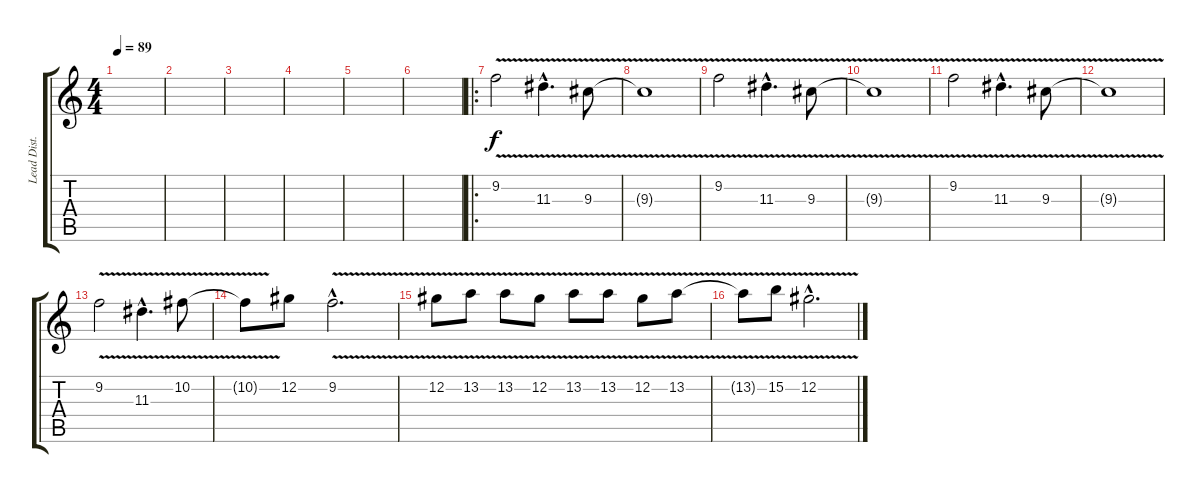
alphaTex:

\track ("Lead Dist." "Lead Dist.") {instrument distortionguitar}
\staff {score tabs}
\tuning (Db4 Ab3 E3 B2 Gb2 Db2) {hide}
\ts (4 4)
\tempo 89
\clef g2
\ks c
|
|
|
|
|
|
\ro
9.2{v}.2 11.3{v hac}.4{d} 9.3{v}.8 |
9.3{t}.1 |
9.2{v}.2 11.3{v hac}.4{d} 9.3{v}.8 |
9.3{t}.1 |
9.2{v}.2 11.3{v hac}.4{d} 9.3{v}.8 |
9.3{t}.1 |
9.2{v}.2 11.3{v hac}.4{d} 10.2{v}.8 |
10.2{t}.8 12.2.8 9.2{v hac}.2{d} |
12.2{v}.8 13.2{v}.8 13.2{v}.8 12.2{v}.8 13.2{v}.8 13.2{v}.8 12.2{v}.8 13.2{v}.8 |
13.2{t}.8 15.2{v}.8 12.2{v hac}.2{d}
